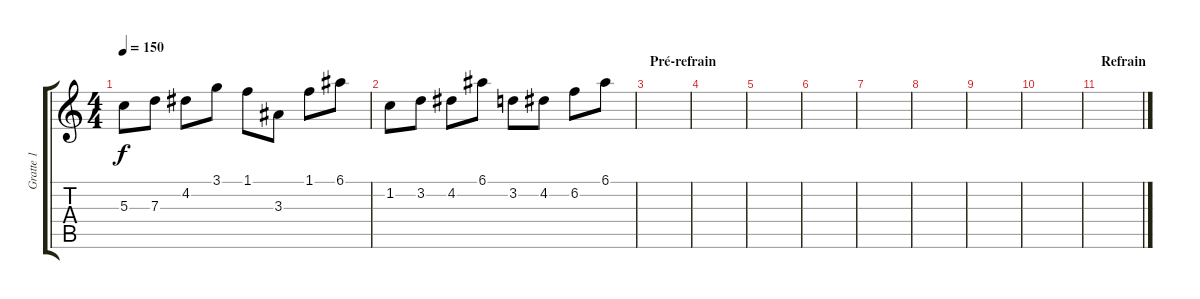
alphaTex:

\track ("Gratte 1" "Gratte 1") {instrument acousticguitarsteel}
\staff {score tabs}
\tuning (E4 B3 G3 D3 A2 E2) {hide}
\ts (4 4)
\tempo 150
\clef g2
\ks c
5.3.8{dy f} 7.3.8 4.2.8 3.1.8 1.1.8 3.3.8 1.1.8 6.1.8 |
1.2.8 3.2.8 4.2.8 6.1.8 3.2.8 4.2.8 6.2.8 6.1.8 |
\section ("" "Pré-refrain")
|
|
|
|
|
|
|
|
\section ("" "Refrain")
